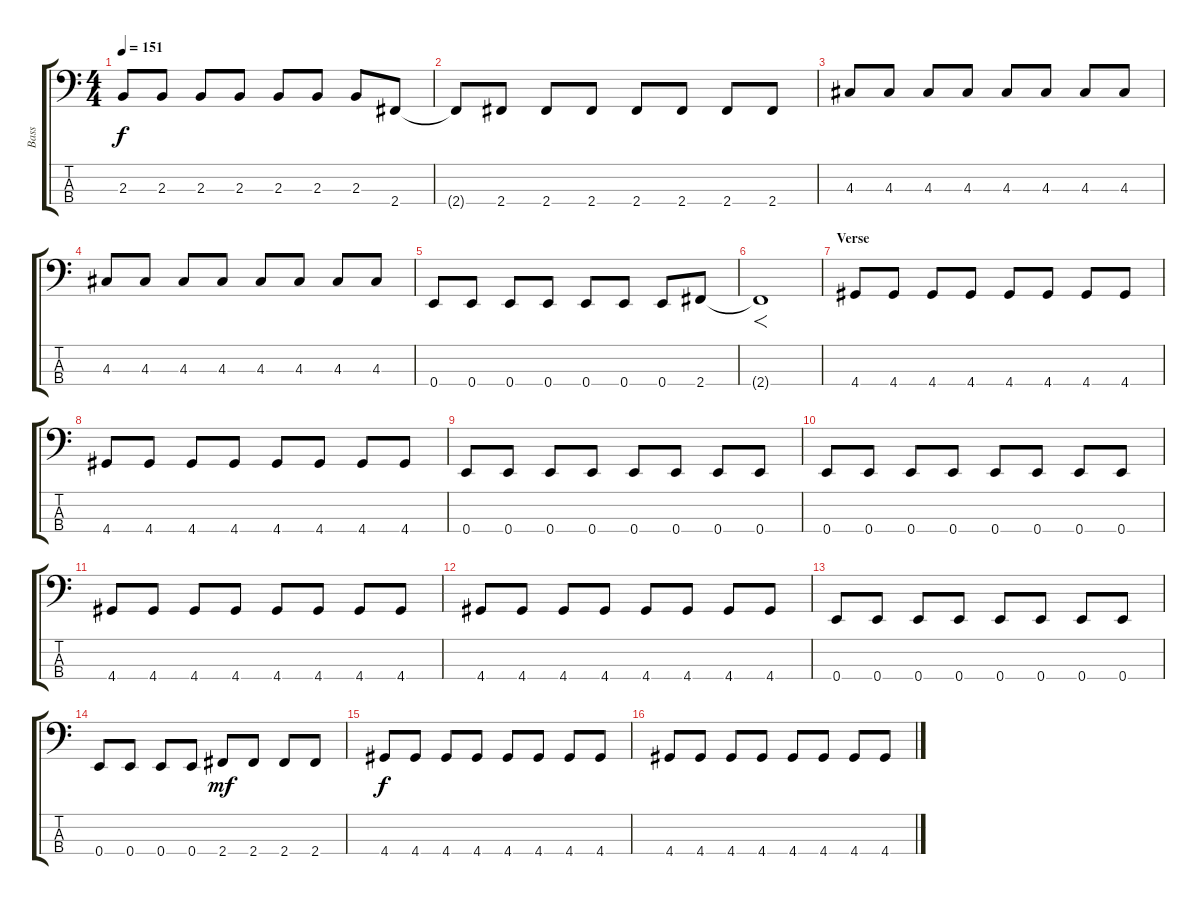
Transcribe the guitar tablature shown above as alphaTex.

\track ("Bass" "Bass") {instrument electricbasspick}
\staff {score tabs}
\tuning (G2 D2 A1 E1) {hide}
\ts (4 4)
\tempo 151
\clef f4
\ks c
2.3.8{dy f} 2.3.8 2.3.8 2.3.8 2.3.8 2.3.8 2.3.8 2.4.8 |
2.4{t}.8 2.4.8 2.4.8 2.4.8 2.4.8 2.4.8 2.4.8 2.4.8 |
4.3.8 4.3.8 4.3.8 4.3.8 4.3.8 4.3.8 4.3.8 4.3.8 |
4.3.8 4.3.8 4.3.8 4.3.8 4.3.8 4.3.8 4.3.8 4.3.8 |
0.4.8 0.4.8 0.4.8 0.4.8 0.4.8 0.4.8 0.4.8 2.4.8 |
2.4{t}.1{f} |
\section ("" "Verse")
4.4.8{volume 13} 4.4.8 4.4.8 4.4.8 4.4.8 4.4.8 4.4.8 4.4.8 |
4.4.8 4.4.8 4.4.8 4.4.8 4.4.8 4.4.8 4.4.8 4.4.8 |
0.4.8 0.4.8 0.4.8 0.4.8 0.4.8 0.4.8 0.4.8 0.4.8 |
0.4.8 0.4.8 0.4.8 0.4.8 0.4.8 0.4.8 0.4.8 0.4.8 |
4.4.8{volume 13} 4.4.8 4.4.8 4.4.8 4.4.8 4.4.8 4.4.8 4.4.8 |
4.4.8 4.4.8 4.4.8 4.4.8 4.4.8 4.4.8 4.4.8 4.4.8 |
0.4.8 0.4.8 0.4.8 0.4.8 0.4.8 0.4.8 0.4.8 0.4.8 |
0.4.8 0.4.8 0.4.8 0.4.8 2.4.8{dy mf} 2.4.8 2.4.8 2.4.8 |
4.4.8{dy f volume 13} 4.4.8 4.4.8 4.4.8 4.4.8 4.4.8 4.4.8 4.4.8 |
4.4.8 4.4.8 4.4.8 4.4.8 4.4.8 4.4.8 4.4.8 4.4.8
